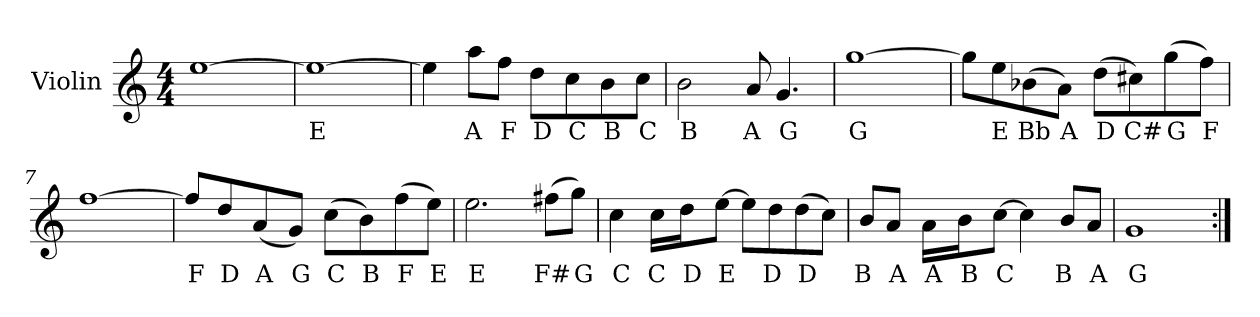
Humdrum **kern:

**kern	**text
*part1	*part1
*staff1	*staff1
*I"Violin	*
*I'Vln	*
*clefG2	*
*k[]	*
*C:	*
*M4/4	*
=1	=1
[1ee	.
=2	=2
1ee_	E
=3	=3
4ee\]	.
8aa\L	A
8ff\J	F
8dd\L	D
8cc\	C
8b\	B
8cc\J	C
=4	=4
2b\	B
8a/	A
4.g/	G
!!LO:LB:g=z
=5	=5
[1gg	G
=6	=6
8gg\L]	.
8ee\	E
(8b-X\	Bb
8a\J)	A
(8dd\L	D
8cc#X\)	C#
(8gg\	G
8ff\J)	F
!!LO:LB:g=z
=7	=7
[1ff	.
=8	=8
8ff/L]	F
8dd/	D
(8a/	A
8g/J)	G
(8cc\L	C
8b\)	B
(8ff\	F
8ee\J)	E
=9	=9
2.ee\	E
(8ff#X\L	F#
8gg\J)	G
!!LO:LB:g=z
=10	=10
4cc\	C
16cc\LL	C
16dd\J	D
[8ee\J	E
8ee\L]	.
8dd\	D
(8dd\	D
8cc\J)	.
!!LO:LB:g=z
=11	=11
8b/L	B
8a/J	A
16a\LL	A
16b\J	B
[8cc\J	C
4cc\]	.
8b/L	B
8a/J	A
=12	=12
1g	G
=:|!	=:|!
*-	*-
